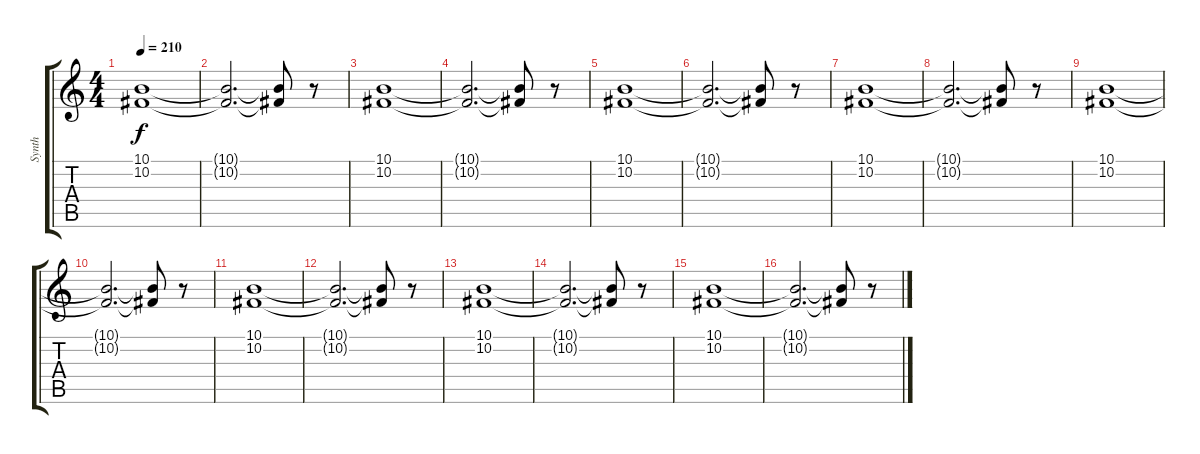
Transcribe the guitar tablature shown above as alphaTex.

\track ("Synth" "Synth") {instrument synthstrings1}
\staff {score tabs}
\tuning (Db4 Ab3 E3 B2 Gb2 B1) {hide}
\ts (4 4)
\tempo 210
\clef g2
\ks c
(10.1 10.2).1{dy f} |
(10.1{t} 10.2{t}).2{d} (10.1{t} 10.2{t}).8 r.8 |
(10.1 10.2).1 |
(10.1{t} 10.2{t}).2{d} (10.1{t} 10.2{t}).8 r.8 |
(10.1 10.2).1 |
(10.1{t} 10.2{t}).2{d} (10.1{t} 10.2{t}).8 r.8 |
(10.1 10.2).1 |
(10.1{t} 10.2{t}).2{d} (10.1{t} 10.2{t}).8 r.8 |
(10.1 10.2).1 |
(10.1{t} 10.2{t}).2{d} (10.1{t} 10.2{t}).8 r.8 |
(10.1 10.2).1 |
(10.1{t} 10.2{t}).2{d} (10.1{t} 10.2{t}).8 r.8 |
(10.1 10.2).1 |
(10.1{t} 10.2{t}).2{d} (10.1{t} 10.2{t}).8 r.8 |
(10.1 10.2).1 |
(10.1{t} 10.2{t}).2{d} (10.1{t} 10.2{t}).8 r.8
